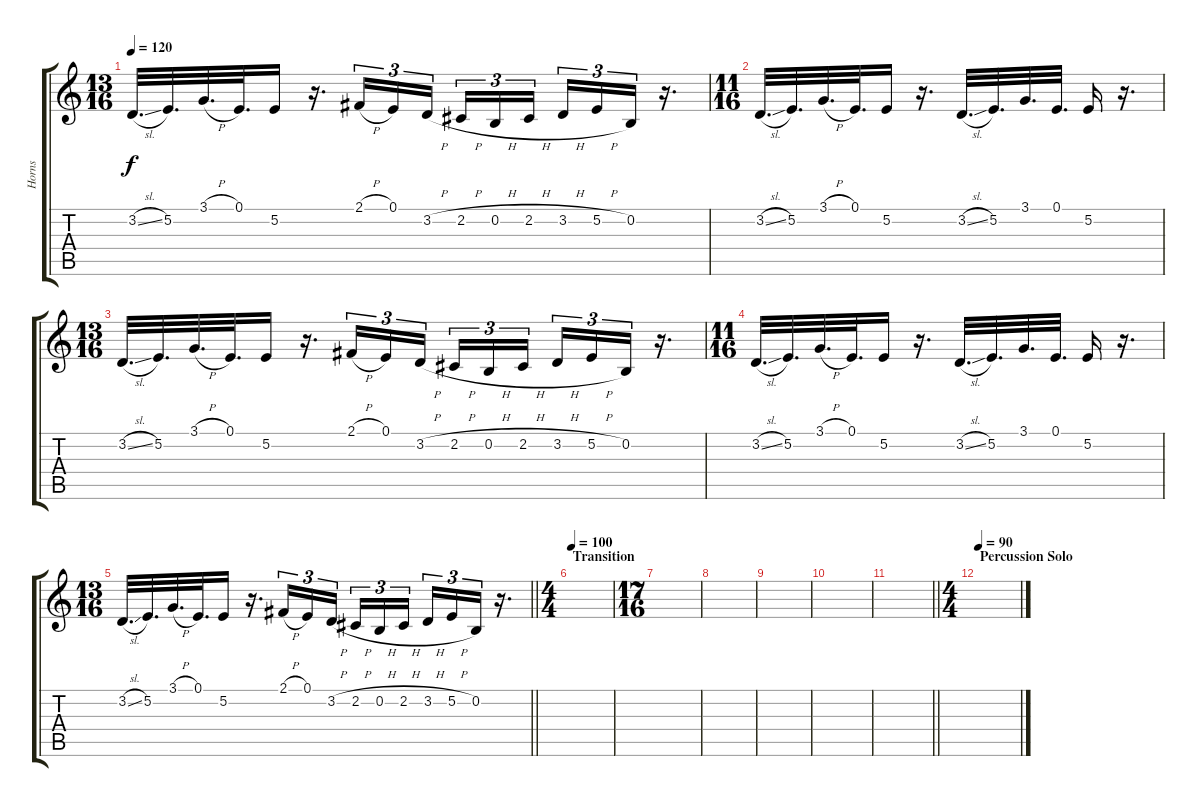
\track ("Horns" "Horns") {instrument altosax}
\staff {score tabs}
\tuning (E4 B3 G3 D3 A2 E2) {hide}
\ts (13 16)
\tempo 120
\clef g2
\ks c
3.2{sl}.32{d dy f} 5.2.32{d} 3.1{h}.32{d} 0.1.32{d} 5.2.16 r.16{d} 2.1{h}.16{tu (3 2)} 0.1.16{tu (3 2)} 3.2{h}.16{tu (3 2)} 2.2{h}.16{tu (3 2)} 0.2{h}.16{tu (3 2)} 2.2{h}.16{tu (3 2)} 3.2{h}.16{tu (3 2)} 5.2{h}.16{tu (3 2)} 0.2.16{tu (3 2)} r.16{d} |
\ts (11 16)
3.2{sl}.32{d} 5.2.32{d} 3.1{h}.32{d} 0.1.32{d} 5.2.16 r.16{d} 3.2{sl}.32{d} 5.2.32{d} 3.1.32{d} 0.1.32{d} 5.2.16 r.16{d} |
\ts (13 16)
3.2{sl}.32{d} 5.2.32{d} 3.1{h}.32{d} 0.1.32{d} 5.2.16 r.16{d} 2.1{h}.16{tu (3 2)} 0.1.16{tu (3 2)} 3.2{h}.16{tu (3 2)} 2.2{h}.16{tu (3 2)} 0.2{h}.16{tu (3 2)} 2.2{h}.16{tu (3 2)} 3.2{h}.16{tu (3 2)} 5.2{h}.16{tu (3 2)} 0.2.16{tu (3 2)} r.16{d} |
\ts (11 16)
3.2{sl}.32{d} 5.2.32{d} 3.1{h}.32{d} 0.1.32{d} 5.2.16 r.16{d} 3.2{sl}.32{d} 5.2.32{d} 3.1.32{d} 0.1.32{d} 5.2.16 r.16{d} |
\ts (13 16)
\barLineRight lightlight
3.2{sl}.32{d} 5.2.32{d} 3.1{h}.32{d} 0.1.32{d} 5.2.16 r.16{d} 2.1{h}.16{tu (3 2)} 0.1.16{tu (3 2)} 3.2{h}.16{tu (3 2)} 2.2{h}.16{tu (3 2)} 0.2{h}.16{tu (3 2)} 2.2{h}.16{tu (3 2)} 3.2{h}.16{tu (3 2)} 5.2{h}.16{tu (3 2)} 0.2.16{tu (3 2)} r.16{d} |
\ts (4 4)
\section ("" "Transition")
\tempo 100
|
\ts (17 16)
|
|
|
|
\barLineRight lightlight
|
\ts (4 4)
\section ("" "Percussion Solo")
\tempo 90
